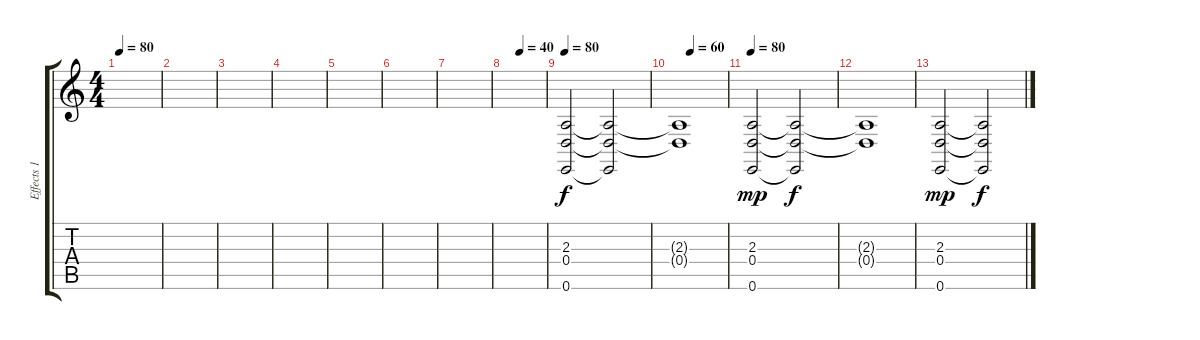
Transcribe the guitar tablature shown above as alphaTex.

\track ("Effects 1" "Effects 1") {instrument seashore}
\staff {score tabs}
\tuning (E4 B3 G3 D3 A2 E2) {hide}
\ts (4 4)
\tempo 80
\clef g2
\ks c
|
|
|
|
|
|
|
\tempo (40 0.375)
|
\tempo 80
(2.3 0.4 0.6).2 (2.3{t} 0.4{t} 0.6{t}).2{dy f} |
\tempo (60 0.25)
(2.3{t} 0.4{t}).1 |
\tempo 80
(2.3 0.4 0.6).2{dy mp} (2.3{t} 0.4{t} 0.6{t}).2{dy f} |
(2.3{t} 0.4{t}).1 |
(2.3 0.4 0.6).2{dy mp} (2.3{t} 0.4{t} 0.6{t}).2{dy f}
